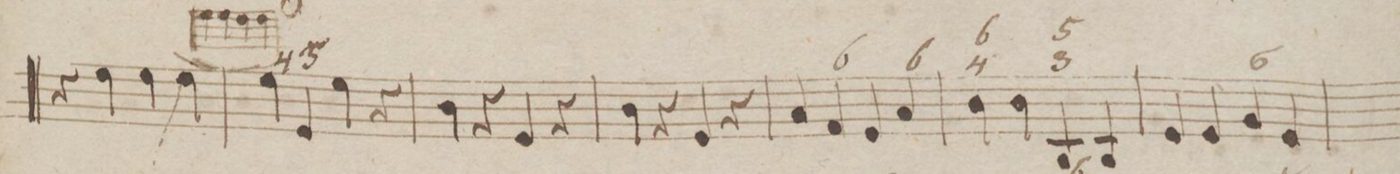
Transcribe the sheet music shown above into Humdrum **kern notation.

**kern	**fba	**dynam
*I"Organ.	*	*
*clefF4	*	*
*k[f#]	*	*
*met(c|)	*	*
*M4/4	*	*
4r	.	.
4G\	.	.
4G\	.	.
4G\	.	.
=131	=131	=131
4G\	.	.
4G\	.	.
4F#\	.	.
4F#\	.	.
=132	=132	=132
4G\	4	.
4GG/	3	.
4G\	.	.
4r	.	.
=133	=133	=133
4D\	.	.
4r	.	.
4GG/	.	.
4r	.	.
=134	=134	=134
4D\	.	.
4r	.	.
4GG/	.	.
4r	.	.
=135	=135	=135
4C/	.	.
4AA/	6	.
4GG/	.	.
4C/	6	.
=136	=136	=136
4D\	6 4	.
4D\	.	.
4DD/	5 3	.
4DD/	.	.
=137	=137	=137
4GG/	.	.
4GG/	.	.
4BB/	6	.
4GG/	.	.
=138	=138	=138
*-	*-	*-
